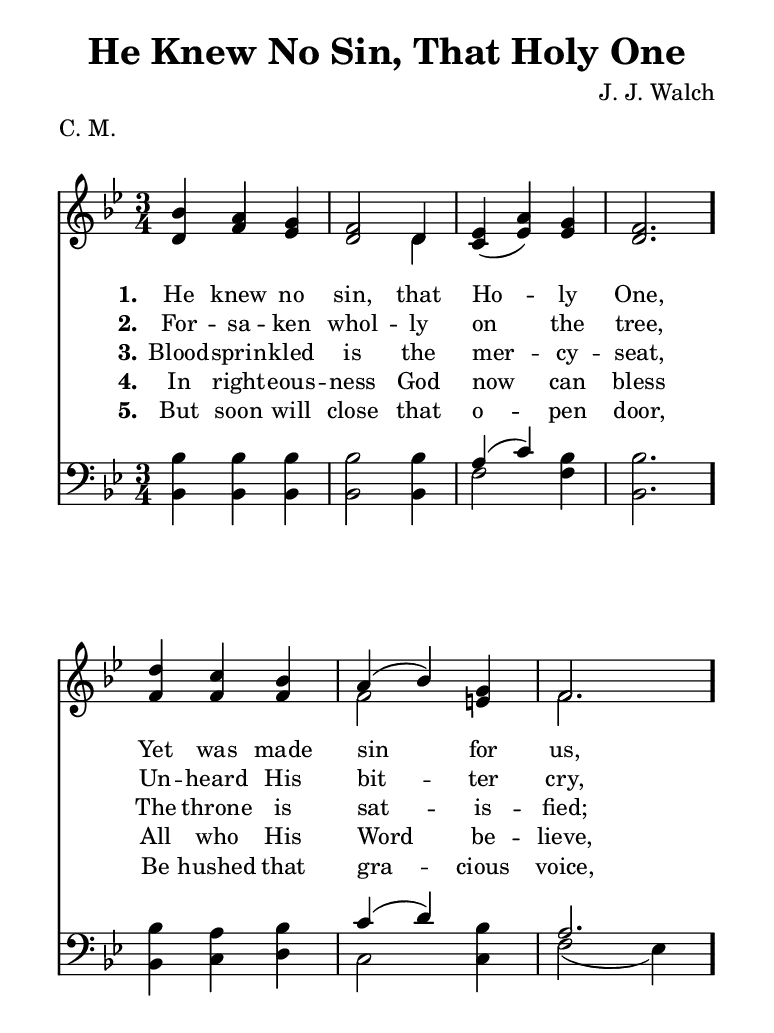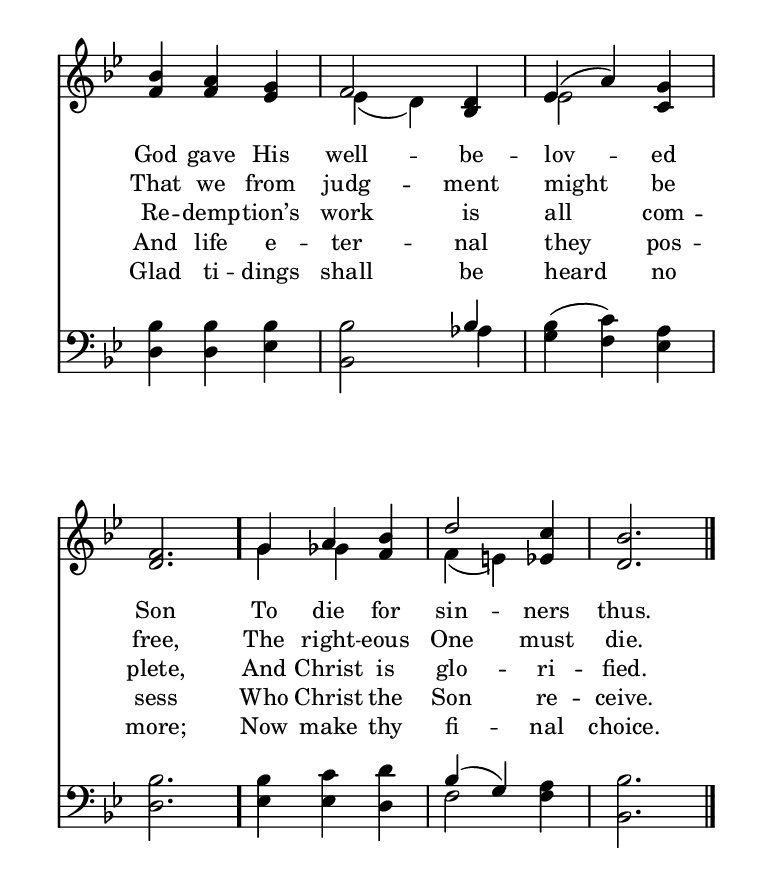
\include "common/global.ily"
\paper {
  \include "common/paper.ily"
  ragged-bottom = ##t
  ragged-last-bottom = ##t
  systems-per-page = ##f
  system-system-spacing.padding = 11
}

\header{
  %gospel
  hymnnumber = "39"
  title = "He Knew No Sin, That Holy One"
  tunename = "Sawley"
  meter = "C. M."
  poet = ""
  composer = "J. J. Walch"
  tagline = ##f
}

% for fermata in MIDI
ta = { \tempo 4=96 }
tb = { \tempo 4=48 }

patternAA = { c4 c4 c4 | c2      c4 | c4( c4) c4 | c2. }
patternAB = { c4 c4 c4 | c2      c4 | c2      c4 | c2. }
patternAC = { c4 c4 c4 | c4( c4) c4 | c2      c4 | c2. }
patternBA = { c4 c4 c4 | c4( c4) c4 | c2.      }
patternBB = { c4 c4 c4 | c2      c4 | c2.      }
patternBC = { c4 c4 c4 | c2      c4 | c2( c4)  }

global = {
  \include "common/overrides.ily"
  \override Staff.TimeSignature.style = #'numbered
  \time 3/4
  \override Score.MetronomeMark.transparent = ##t % hide all fermata changes too
  \ta
  \key bes \major
  \autoBeamOff
}

notesSoprano = {
\global
\relative c'' {

  \changePitch \patternAA { bes a g  | f d     | ees a g | f }
  \changePitch \patternBA { d' c bes | a bes g | f       }
  \changePitch \patternAA { bes a g  | f d     | ees a g | f }
  \changePitch \patternBB { g a bes  | d c     | bes     }

  \bar "|."

}
}

notesAlto = {
\global
\relative e' {

  \changePitch \patternAA { d f ees | d d       | c ees ees | d }
  \changePitch \patternBB { f f f   | f e       | f         }
  \changePitch \patternAC { f f ees | ees d bes | ees c     | d }
  \changePitch \patternBA { g ges f | f e ees   | d         }

}
}

notesTenor = {
\global
\relative a {

  \changePitch \patternAA { bes bes bes | bes bes | a c bes | bes }
  \changePitch \patternBA { bes a bes   | c d bes | a       }
  \changePitch \patternAA { bes bes bes | bes bes | bes c a | bes }
  \changePitch \patternBA { bes c d     | bes g a | bes     }

}
}

notesBass = {
\global
\relative f, {

  \changePitch \patternAB { bes bes bes | bes bes  | f' f    | bes, }
  \changePitch \patternBC { bes c d     | c c      | f ees   }
  \changePitch \patternAA { d d ees     | bes aes' | g f ees | d    }
  \changePitch \patternBB { ees ees d   | f f      | bes,    }

}
}

wordsA = \lyricmode {
\set stanza = "1."

He knew no sin, that Ho -- ly One, \bar "."
Yet was made sin for us, \bar "." \break
God gave His well -- be -- lov -- ed Son \bar "."
To die for sin -- ners thus. \bar "." \break

}

wordsB = \lyricmode {
\set stanza = "2."

For -- sa -- ken whol -- ly on the tree,
Un -- heard His bit -- ter cry,
That we from judg -- ment might be free,
The right -- eous One must die.

}

wordsC = \lyricmode {
\set stanza = "3."

Blood -- sprin -- kled is the mer -- cy -- seat,
The throne is sat -- is -- fied;
Re -- demp -- tion’s work is all com -- plete,
And Christ is glo -- ri -- fied.

}

wordsD = \lyricmode {
\set stanza = "4."

In right -- eous -- ness God now can bless
All who His Word be -- lieve,
And life e -- ter -- nal they pos -- sess
Who Christ the Son re -- ceive.

}

wordsE = \lyricmode {
\set stanza = "5."

But soon will close that o -- pen door,
Be hushed that gra -- cious voice,
Glad ti -- dings shall be heard no more;
Now make thy fi -- nal choice.

}

\score {
  \context ChoirStaff <<
    \context Staff = upper <<
      \set Staff.autoBeaming = ##f
      \set ChoirStaff.systemStartDelimiter = #'SystemStartBar
      \set ChoirStaff.printPartCombineTexts = ##f
      \partcombine #'(2 . 9) \notesSoprano \notesAlto
      \context NullVoice = sopranos { \voiceOne << \notesSoprano >> }
      \context NullVoice = altos { \voiceTwo << \notesAlto >> }
      \context Lyrics = one   \lyricsto sopranos \wordsA
      \context Lyrics = two   \lyricsto sopranos \wordsB
      \context Lyrics = three \lyricsto sopranos \wordsC
      \context Lyrics = four  \lyricsto sopranos \wordsD
      \context Lyrics = five  \lyricsto sopranos \wordsE
    >>
    \context Staff = men <<
      \set Staff.autoBeaming = ##f
      \clef bass
      \set ChoirStaff.printPartCombineTexts = ##f
      \partcombine #'(2 . 9) \notesTenor \notesBass
      \context NullVoice = tenors { \voiceOne << \notesTenor >> }
      \context NullVoice = basses { \voiceTwo << \notesBass >> }
    >>
  >>
  \layout {
    \include "common/layout.ily"
  }
  \midi{
    \include "common/midi.ily"
  }
}

\version "2.19.49"  % necessary for upgrading to future LilyPond versions.

% vi:set et ts=2 sw=2 ai nocindent syntax=lilypond:
